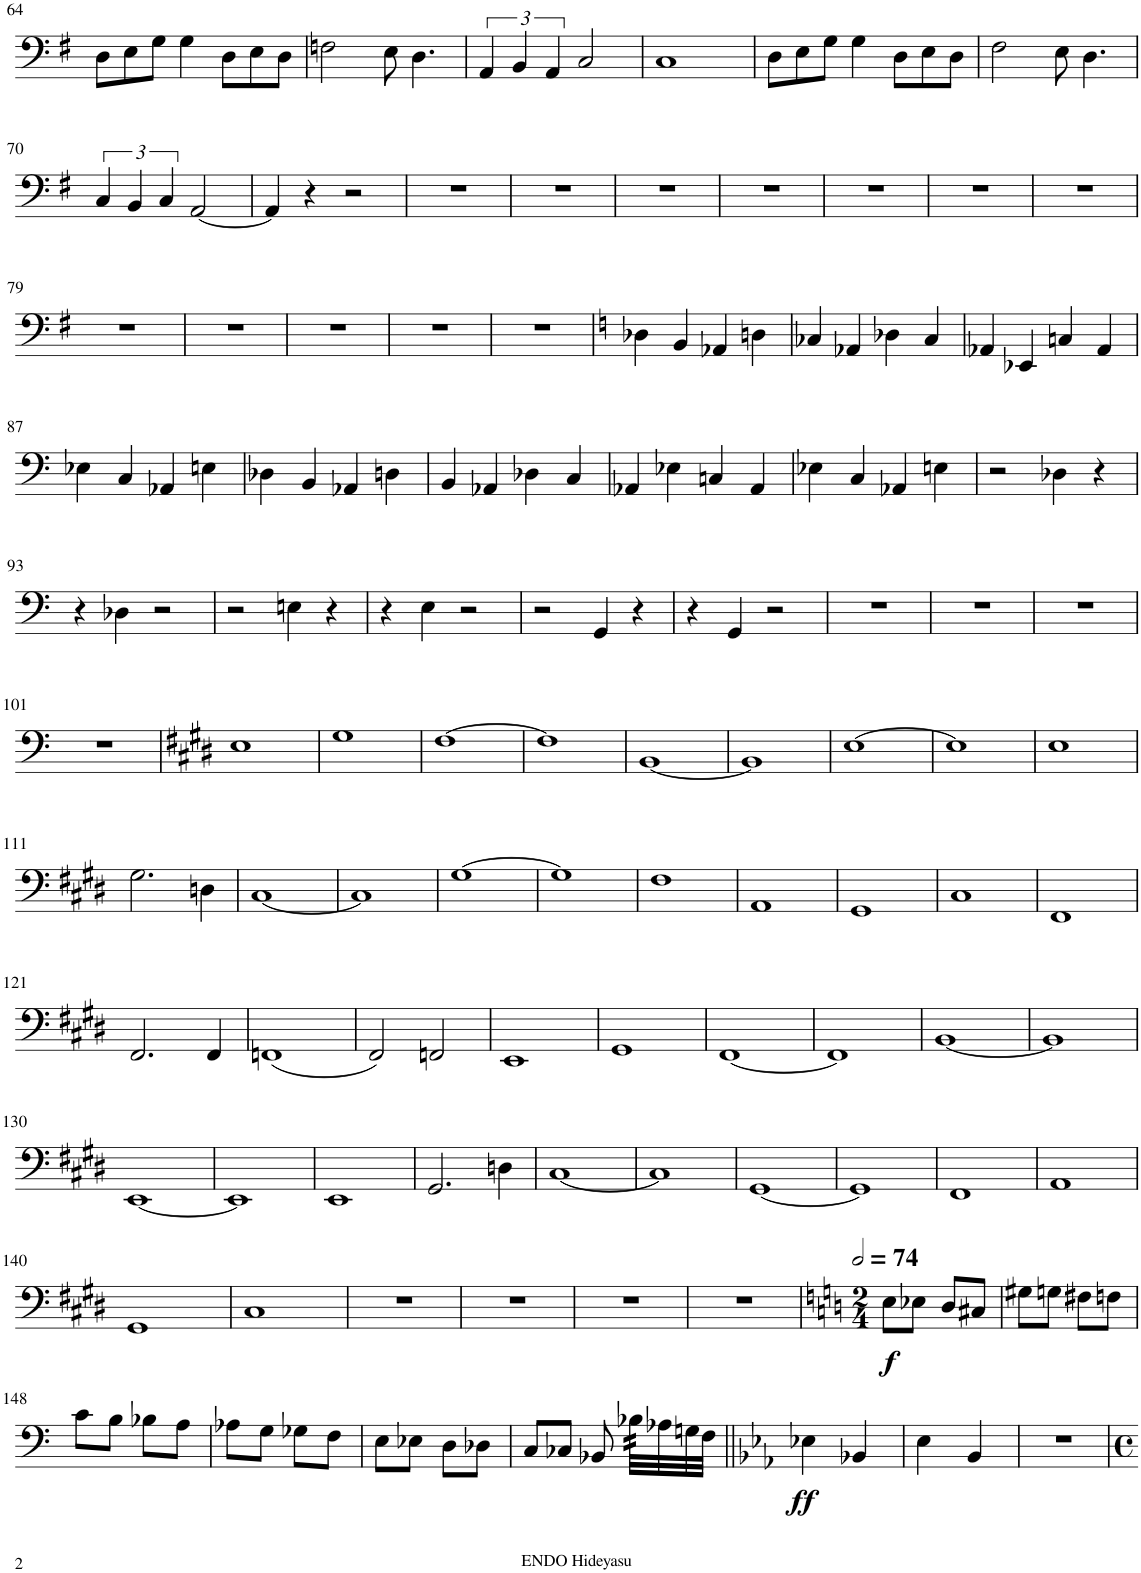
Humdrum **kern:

**kern	**dynam
*part1	*part1
*staff1	*staff1
*I"Piano	*
*I'Pno.	*
!!LO:PB:g=z
*clefF4	*
*k[f#]	*
*M4/4	*
=64	=64
8D\L	.
8E\	.
8G\J	.
4G\	.
8D\L	.
8E\	.
8D\J	.
=65	=65
2Fn\	.
8E\	.
4.D\	.
=66	=66
6AA/	.
6BB/	.
6AA/	.
2C/	.
=67	=67
1C	.
=68	=68
8D\L	.
8E\	.
8G\J	.
4G\	.
8D\L	.
8E\	.
8D\J	.
=69	=69
2F#\	.
8E\	.
4.D\	.
!!LO:LB:g=z
=70	=70
6C/	.
6BB/	.
6C/	.
[2AA/	.
=71	=71
4AA/]	.
4r	.
2r	.
=72	=72
1r	.
=73	=73
1r	.
=74	=74
1r	.
=75	=75
1r	.
=76	=76
1r	.
=77	=77
1r	.
=78	=78
1r	.
!!LO:LB:g=z
=79	=79
1r	.
=80	=80
1r	.
=81	=81
1r	.
=82	=82
1r	.
=83	=83
1r	.
=84	=84
*k[]	*
4D-X\	.
4BB/	.
4AA-X/	.
4Dn\	.
=85	=85
4C-X/	.
4AA-X/	.
4D-X\	.
4C-/	.
=86	=86
4AA-X/	.
4EE-X/	.
4Cn/	.
4AA-/	.
!!LO:LB:g=z
=87	=87
4E-X\	.
4C/	.
4AA-X/	.
4En\	.
=88	=88
4D-X\	.
4BB/	.
4AA-X/	.
4Dn\	.
=89	=89
4BB/	.
4AA-X/	.
4D-X\	.
4C/	.
=90	=90
4AA-X/	.
4E-X\	.
4Cn/	.
4AA-/	.
=91	=91
4E-X\	.
4C/	.
4AA-X/	.
4En\	.
=92	=92
2r	.
4D-X\	.
4r	.
!!LO:LB:g=z
=93	=93
4r	.
4D-X\	.
2r	.
=94	=94
2r	.
4En\	.
4r	.
=95	=95
4r	.
4E\	.
2r	.
=96	=96
2r	.
4GG/	.
4r	.
=97	=97
4r	.
4GG/	.
2r	.
=98	=98
1r	.
=99	=99
1r	.
=100	=100
1r	.
!!LO:LB:g=z
=101	=101
1r	.
=102	=102
*k[f#c#g#d#]	*
1E	.
=103	=103
1G#	.
=104	=104
[1F#	.
=105	=105
1F#]	.
=106	=106
[1BB	.
=107	=107
1BB]	.
=108	=108
[1E	.
=109	=109
1E]	.
=110	=110
1E	.
!!LO:LB:g=z
=111	=111
2.G#\	.
4Dn\	.
=112	=112
[1C#	.
=113	=113
1C#]	.
=114	=114
[1G#	.
=115	=115
1G#]	.
=116	=116
1F#	.
=117	=117
1AA	.
=118	=118
1GG#	.
=119	=119
1C#	.
=120	=120
1FF#	.
!!LO:LB:g=z
=121	=121
2.FF#/	.
4FF#/	.
=122	=122
(1FFn	.
=123	=123
2FF#/)	.
2FFn/	.
=124	=124
1EE	.
=125	=125
1GG#	.
=126	=126
[1FF#	.
=127	=127
1FF#]	.
=128	=128
[1BB	.
=129	=129
1BB]	.
!!LO:LB:g=z
=130	=130
[1EE	.
=131	=131
1EE]	.
=132	=132
1EE	.
=133	=133
2.GG#/	.
4Dn\	.
=134	=134
[1C#	.
=135	=135
1C#]	.
=136	=136
[1GG#	.
=137	=137
1GG#]	.
=138	=138
1FF#	.
=139	=139
1AA	.
!!LO:LB:g=z
=140	=140
1GG#	.
=141	=141
1C#	.
=142	=142
1r	.
=143	=143
1r	.
=144	=144
1r	.
=145	=145
1r	.
=146	=146
*k[]	*
*M2/4	*
*MM148	*
!	!LO:DY:b
8E\L	f
8E-X\J	.
8D/L	.
8C#X/J	.
=147	=147
8G#X\L	.
8Gn\J	.
8F#X\L	.
8Fn\J	.
!!LO:LB:g=z
=148	=148
8c\L	.
8B\J	.
8B-X\L	.
8A\J	.
=149	=149
8A-X\L	.
8G\J	.
8G-X\L	.
8F\J	.
=150	=150
8E\L	.
8E-X\J	.
8D\L	.
8D-X\J	.
=151	=151
8C/L	.
8C-X/J	.
8BB-X/	.
*tremolo	*
128B-X\LLLLL	.
128B-X\	.
128B-X\	.
128B-X\	.
*Xtremolo	*
32A-X\	.
32Gn\	.
32F\JJJ	.
=152||	=152||
*k[b-e-a-]	*
!	!LO:DY:b
4E-X\	ff
4BB-X/	.
=153	=153
4E-\	.
4BB-/	.
=154	=154
2r	.
=	=
*-	*-
